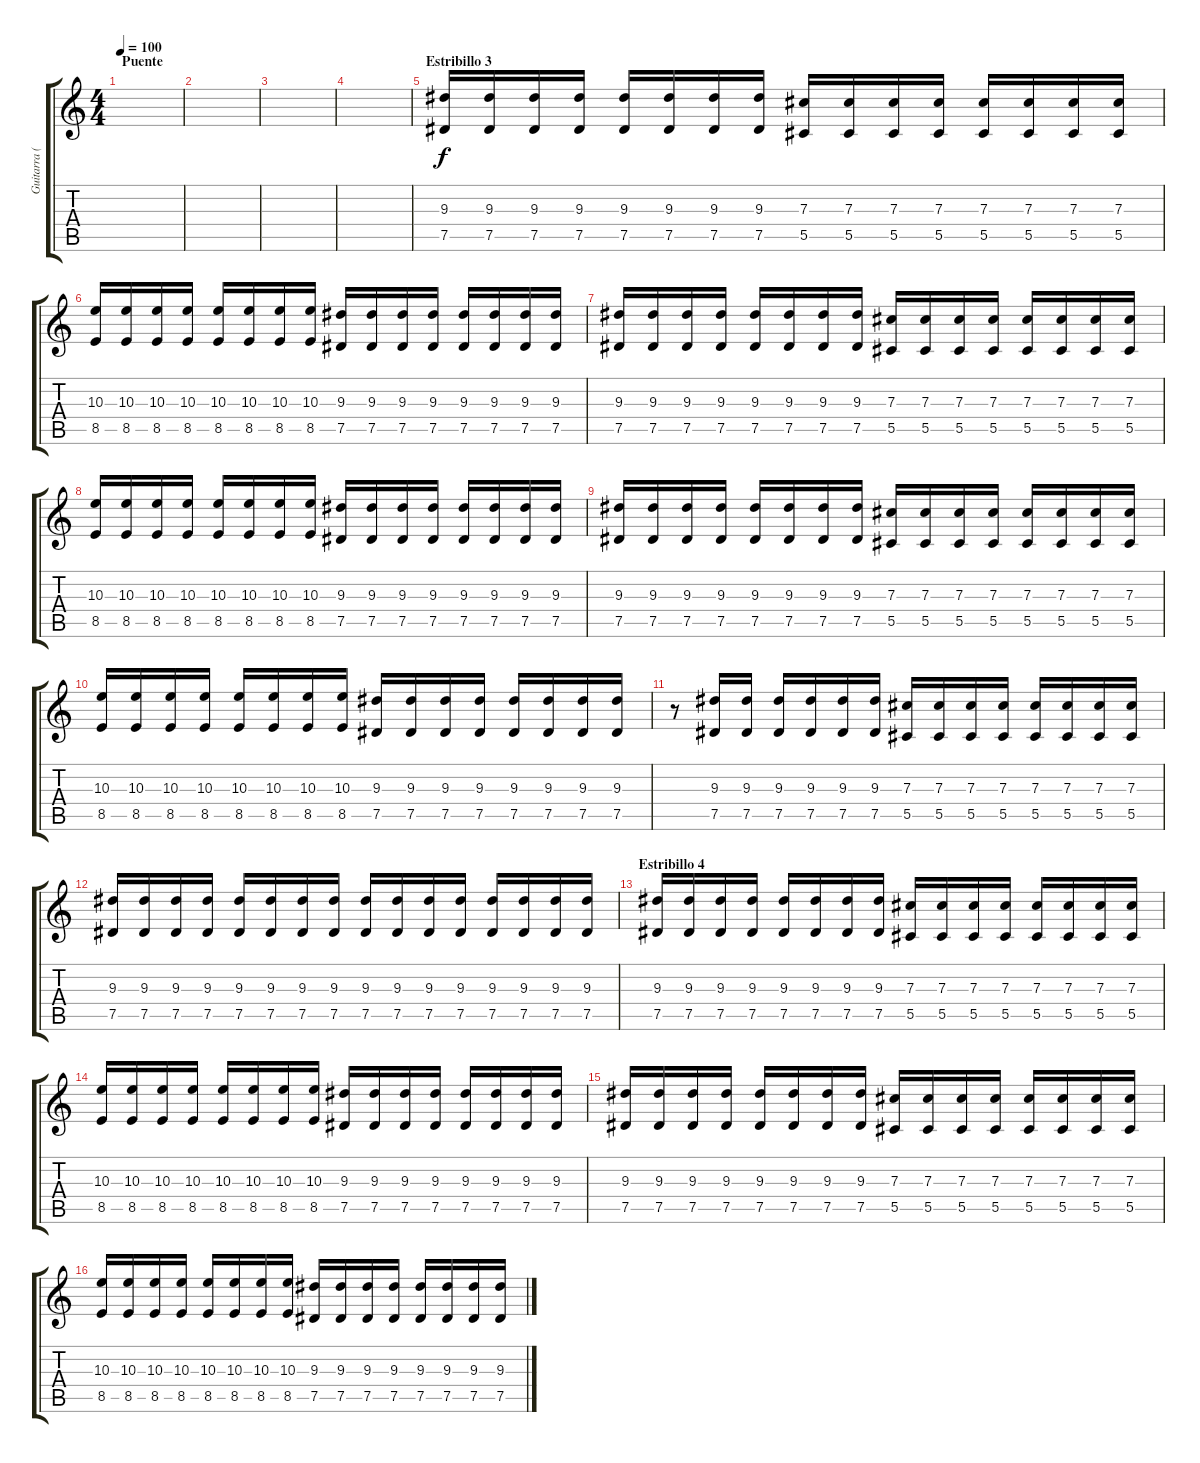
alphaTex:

\track ("Guitarra (fills 1)" "Guitarra (") {instrument overdrivenguitar}
\staff {score tabs}
\tuning (Eb4 Bb3 Gb3 Db3 Ab2 Eb2) {hide}
\ts (4 4)
\section ("" "Puente")
\tempo 100
\clef g2
\ks c
|
|
|
|
\section ("" "Estribillo 3")
(9.3 7.5).16 (9.3 7.5).16 (9.3 7.5).16 (9.3 7.5).16 (9.3 7.5).16 (9.3 7.5).16 (9.3 7.5).16 (9.3 7.5).16 (7.3 5.5).16 (7.3 5.5).16 (7.3 5.5).16 (7.3 5.5).16 (7.3 5.5).16 (7.3 5.5).16 (7.3 5.5).16 (7.3 5.5).16 |
(10.3 8.5).16 (10.3 8.5).16 (10.3 8.5).16 (10.3 8.5).16 (10.3 8.5).16 (10.3 8.5).16 (10.3 8.5).16 (10.3 8.5).16 (9.3 7.5).16 (9.3 7.5).16 (9.3 7.5).16 (9.3 7.5).16 (9.3 7.5).16 (9.3 7.5).16 (9.3 7.5).16 (9.3 7.5).16 |
(9.3 7.5).16 (9.3 7.5).16 (9.3 7.5).16 (9.3 7.5).16 (9.3 7.5).16 (9.3 7.5).16 (9.3 7.5).16 (9.3 7.5).16 (7.3 5.5).16 (7.3 5.5).16 (7.3 5.5).16 (7.3 5.5).16 (7.3 5.5).16 (7.3 5.5).16 (7.3 5.5).16 (7.3 5.5).16 |
(10.3 8.5).16 (10.3 8.5).16 (10.3 8.5).16 (10.3 8.5).16 (10.3 8.5).16 (10.3 8.5).16 (10.3 8.5).16 (10.3 8.5).16 (9.3 7.5).16 (9.3 7.5).16 (9.3 7.5).16 (9.3 7.5).16 (9.3 7.5).16 (9.3 7.5).16 (9.3 7.5).16 (9.3 7.5).16 |
(9.3 7.5).16 (9.3 7.5).16 (9.3 7.5).16 (9.3 7.5).16 (9.3 7.5).16 (9.3 7.5).16 (9.3 7.5).16 (9.3 7.5).16 (7.3 5.5).16 (7.3 5.5).16 (7.3 5.5).16 (7.3 5.5).16 (7.3 5.5).16 (7.3 5.5).16 (7.3 5.5).16 (7.3 5.5).16 |
(10.3 8.5).16 (10.3 8.5).16 (10.3 8.5).16 (10.3 8.5).16 (10.3 8.5).16 (10.3 8.5).16 (10.3 8.5).16 (10.3 8.5).16 (9.3 7.5).16 (9.3 7.5).16 (9.3 7.5).16 (9.3 7.5).16 (9.3 7.5).16 (9.3 7.5).16 (9.3 7.5).16 (9.3 7.5).16 |
r.8 (9.3 7.5).16 (9.3 7.5).16 (9.3 7.5).16 (9.3 7.5).16 (9.3 7.5).16 (9.3 7.5).16 (7.3 5.5).16 (7.3 5.5).16 (7.3 5.5).16 (7.3 5.5).16 (7.3 5.5).16 (7.3 5.5).16 (7.3 5.5).16 (7.3 5.5).16 |
(9.3 7.5).16 (9.3 7.5).16 (9.3 7.5).16 (9.3 7.5).16 (9.3 7.5).16 (9.3 7.5).16 (9.3 7.5).16 (9.3 7.5).16 (9.3 7.5).16 (9.3 7.5).16 (9.3 7.5).16 (9.3 7.5).16 (9.3 7.5).16 (9.3 7.5).16 (9.3 7.5).16 (9.3 7.5).16 |
\section ("" "Estribillo 4")
(9.3 7.5).16 (9.3 7.5).16 (9.3 7.5).16 (9.3 7.5).16 (9.3 7.5).16 (9.3 7.5).16 (9.3 7.5).16 (9.3 7.5).16 (7.3 5.5).16 (7.3 5.5).16 (7.3 5.5).16 (7.3 5.5).16 (7.3 5.5).16 (7.3 5.5).16 (7.3 5.5).16 (7.3 5.5).16 |
(10.3 8.5).16 (10.3 8.5).16 (10.3 8.5).16 (10.3 8.5).16 (10.3 8.5).16 (10.3 8.5).16 (10.3 8.5).16 (10.3 8.5).16 (9.3 7.5).16 (9.3 7.5).16 (9.3 7.5).16 (9.3 7.5).16 (9.3 7.5).16 (9.3 7.5).16 (9.3 7.5).16 (9.3 7.5).16 |
(9.3 7.5).16 (9.3 7.5).16 (9.3 7.5).16 (9.3 7.5).16 (9.3 7.5).16 (9.3 7.5).16 (9.3 7.5).16 (9.3 7.5).16 (7.3 5.5).16 (7.3 5.5).16 (7.3 5.5).16 (7.3 5.5).16 (7.3 5.5).16 (7.3 5.5).16 (7.3 5.5).16 (7.3 5.5).16 |
(10.3 8.5).16 (10.3 8.5).16 (10.3 8.5).16 (10.3 8.5).16 (10.3 8.5).16 (10.3 8.5).16 (10.3 8.5).16 (10.3 8.5).16 (9.3 7.5).16 (9.3 7.5).16 (9.3 7.5).16 (9.3 7.5).16 (9.3 7.5).16 (9.3 7.5).16 (9.3 7.5).16 (9.3 7.5).16
